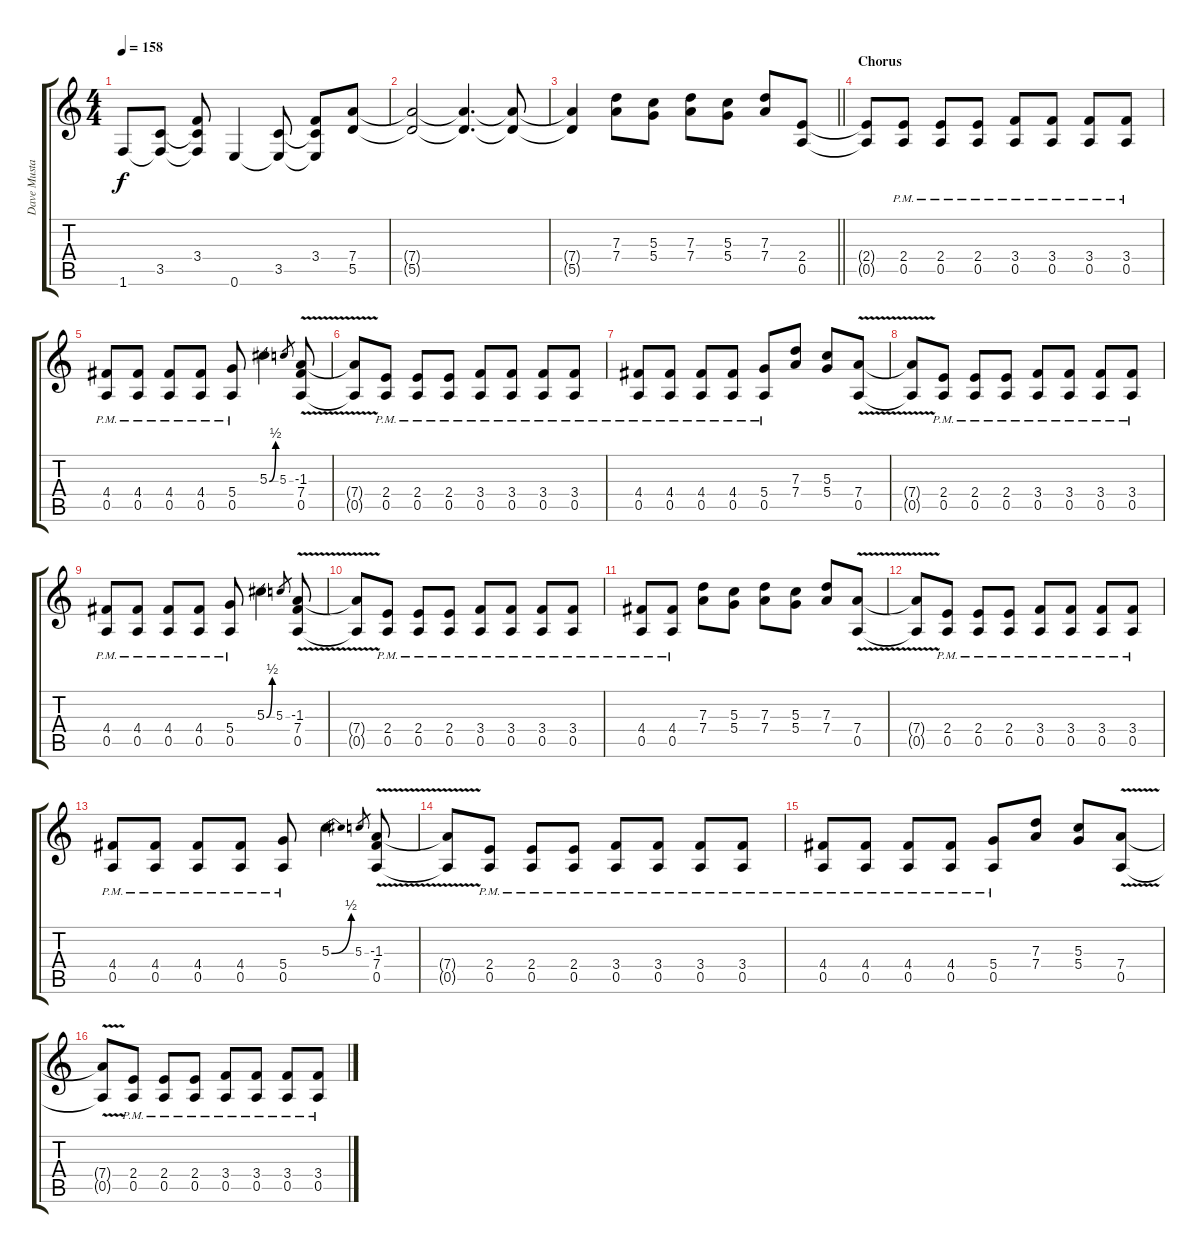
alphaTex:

\track ("Dave Mustaine" "Dave Musta") {instrument distortionguitar}
\staff {score tabs}
\tuning (E4 B3 G3 D3 A2 E2) {hide}
\ts (4 4)
\tempo 158
\clef g2
\ks c
1.6{t}.8{dy f} (3.5 1.6{t}).8 (3.4 3.5{t} 1.6{t}).8 0.6.4 (3.5 0.6{t}).8 (3.4 3.5{t} 0.6{t}).8 (7.4 5.5).8 |
(7.4{t} 5.5{t}).2 (7.4{t} 5.5{t}).4{d} (7.4{t} 5.5{t}).8 |
\barLineRight lightlight
(7.4{t} 5.5{t}).4 (7.3 7.4).8 (5.3 5.4).8 (7.3 7.4).8 (5.3 5.4).8 (7.3 7.4).8 (2.4 0.5).8 |
\section ("" "Chorus")
(2.4{t} 0.5{t}).8 (2.4{pm} 0.5{pm}).8 (2.4{pm} 0.5{pm}).8 (2.4{pm} 0.5{pm}).8 (3.4{pm} 0.5{pm}).8 (3.4{pm} 0.5{pm}).8 (3.4{pm} 0.5{pm}).8 (3.4{pm} 0.5{pm}).8 |
(4.4{pm} 0.5{pm}).8 (4.4{pm} 0.5{pm}).8 (4.4{pm} 0.5{pm}).8 (4.4{pm} 0.5{pm}).8 (5.4{pm} 0.5{pm}).8 5.3{be (bend 0 0 60 2)}.4 5.3.8{gr} (-1.3 7.4{v} 0.5{v}).8 |
(7.4{v t} 0.5{v t}).8 (2.4{pm} 0.5{pm}).8 (2.4{pm} 0.5{pm}).8 (2.4{pm} 0.5{pm}).8 (3.4{pm} 0.5{pm}).8 (3.4{pm} 0.5{pm}).8 (3.4{pm} 0.5{pm}).8 (3.4{pm} 0.5{pm}).8 |
(4.4{pm} 0.5{pm}).8 (4.4{pm} 0.5{pm}).8 (4.4{pm} 0.5{pm}).8 (4.4{pm} 0.5{pm}).8 (5.4{pm} 0.5{pm}).8 (7.3 7.4).8 (5.3 5.4).8 (7.4{v} 0.5{v}).8 |
(7.4{v t} 0.5{v t}).8 (2.4{pm} 0.5{pm}).8 (2.4{pm} 0.5{pm}).8 (2.4{pm} 0.5{pm}).8 (3.4{pm} 0.5{pm}).8 (3.4{pm} 0.5{pm}).8 (3.4{pm} 0.5{pm}).8 (3.4{pm} 0.5{pm}).8 |
(4.4{pm} 0.5{pm}).8 (4.4{pm} 0.5{pm}).8 (4.4{pm} 0.5{pm}).8 (4.4{pm} 0.5{pm}).8 (5.4{pm} 0.5{pm}).8 5.3{be (bend 0 0 60 2)}.4 5.3.8{gr} (-1.3 7.4{v} 0.5{v}).8 |
(7.4{v t} 0.5{v t}).8 (2.4{pm} 0.5{pm}).8 (2.4{pm} 0.5{pm}).8 (2.4{pm} 0.5{pm}).8 (3.4{pm} 0.5{pm}).8 (3.4{pm} 0.5{pm}).8 (3.4{pm} 0.5{pm}).8 (3.4{pm} 0.5{pm}).8 |
(4.4{pm} 0.5{pm}).8 (4.4{pm} 0.5{pm}).8 (7.3 7.4).8 (5.3 5.4).8 (7.3 7.4).8 (5.3 5.4).8 (7.3 7.4).8 (7.4{v} 0.5{v}).8 |
(7.4{v t} 0.5{v t}).8 (2.4{pm} 0.5{pm}).8 (2.4{pm} 0.5{pm}).8 (2.4{pm} 0.5{pm}).8 (3.4{pm} 0.5{pm}).8 (3.4{pm} 0.5{pm}).8 (3.4{pm} 0.5{pm}).8 (3.4{pm} 0.5{pm}).8 |
(4.4{pm} 0.5{pm}).8 (4.4{pm} 0.5{pm}).8 (4.4{pm} 0.5{pm}).8 (4.4{pm} 0.5{pm}).8 (5.4{pm} 0.5{pm}).8 5.3{be (bend 0 0 60 2)}.4 5.3.8{gr} (-1.3 7.4{v} 0.5{v}).8 |
(7.4{v t} 0.5{v t}).8 (2.4{pm} 0.5{pm}).8 (2.4{pm} 0.5{pm}).8 (2.4{pm} 0.5{pm}).8 (3.4{pm} 0.5{pm}).8 (3.4{pm} 0.5{pm}).8 (3.4{pm} 0.5{pm}).8 (3.4{pm} 0.5{pm}).8 |
(4.4{pm} 0.5{pm}).8 (4.4{pm} 0.5{pm}).8 (4.4{pm} 0.5{pm}).8 (4.4{pm} 0.5{pm}).8 (5.4{pm} 0.5{pm}).8 (7.3 7.4).8 (5.3 5.4).8 (7.4{v} 0.5{v}).8 |
(7.4{v t} 0.5{v t}).8 (2.4{pm} 0.5{pm}).8 (2.4{pm} 0.5{pm}).8 (2.4{pm} 0.5{pm}).8 (3.4{pm} 0.5{pm}).8 (3.4{pm} 0.5{pm}).8 (3.4{pm} 0.5{pm}).8 (3.4{pm} 0.5{pm}).8
